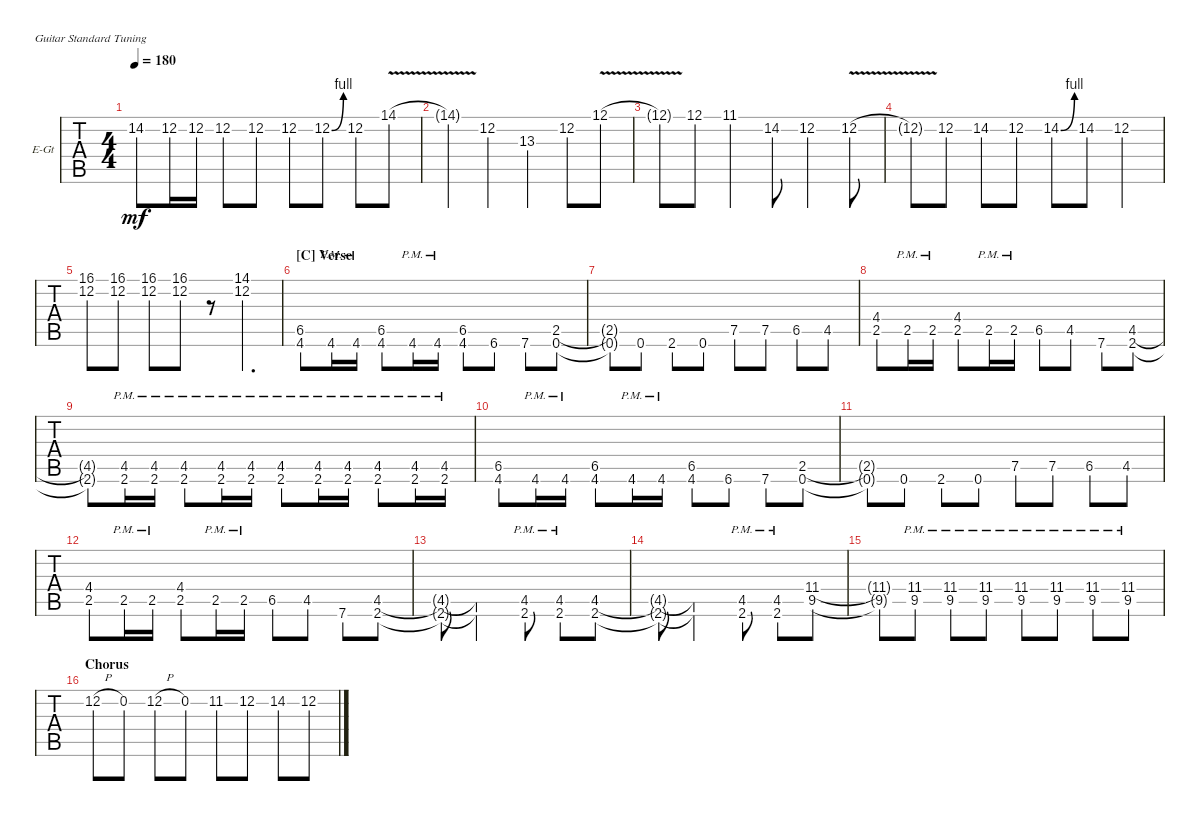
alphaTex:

\defaultSystemsLayout 4
\bracketExtendMode groupsimilarinstruments
\firstSystemTrackNameOrientation horizontal
\otherSystemsTrackNameOrientation horizontal
\track ("Matthew" "E-Gt") {instrument distortionguitar}
\staff {tabs}
\tuning (E4 B3 G3 D3 A2 E2)
\ts (4 4)
\tempo 180
\clef g2
\ks c
14.2{t}.8{dy mf} 12.2.16 12.2.16 12.2.8 12.2.8 12.2.8 12.2{be (bend 0 0 15 4)}.8 12.2.8 14.1{v}.8 |
14.1{v t}.4 12.2.4 13.3.4 12.2.8 12.1{v}.8 |
12.1{v t}.8 12.1.8 11.1.4 14.2.8 12.2.4 12.2{v}.8 |
12.2{v t}.8 12.2.8 14.2.8 12.2.8 14.2{be (bend 0 0 15 4)}.8 14.2.8 12.2.4 |
(16.1 12.2).8 (16.1 12.2).8 (16.1 12.2).8 (16.1 12.2).8 r.8 (12.2 14.1).4{d} |
\section ("C" "Verse")
(4.6 6.5).8 4.6{pm}.16 4.6{pm}.16 (4.6 6.5).8 4.6{pm}.16 4.6{pm}.16 (4.6 6.5).8 6.6.8 7.6.8 (0.6 2.5).8 |
(0.6{t} 2.5{t}).8 0.6.8 2.6.8 0.6.8 7.5.8 7.5.8 6.5.8 4.5.8 |
(2.5 4.4).8 2.5{pm}.16 2.5{pm}.16 (2.5 4.4).8 2.5{pm}.16 2.5{pm}.16 6.5.8 4.5.8 7.6.8 (2.6 4.5).8 |
(2.6{t} 4.5{t}).8 (2.6{pm} 4.5{pm}).16 (2.6{pm} 4.5{pm}).16 (2.6{pm} 4.5{pm}).8 (2.6{pm} 4.5{pm}).16 (2.6{pm} 4.5{pm}).16 (2.6{pm} 4.5{pm}).8 (2.6{pm} 4.5{pm}).16 (2.6{pm} 4.5{pm}).16 (2.6{pm} 4.5{pm}).8 (2.6{pm} 4.5{pm}).16 (4.5{pm} 2.6{pm}).16 |
(4.6 6.5).8 4.6{pm}.16 4.6{pm}.16 (4.6 6.5).8 4.6{pm}.16 4.6{pm}.16 (4.6 6.5).8 6.6.8 7.6.8 (0.6 2.5).8 |
(0.6{t} 2.5{t}).8 0.6.8 2.6.8 0.6.8 7.5.8 7.5.8 6.5.8 4.5.8 |
(2.5 4.4).8 2.5{pm}.16 2.5{pm}.16 (2.5 4.4).8 2.5{pm}.16 2.5{pm}.16 6.5.8 4.5.8 7.6.8 (2.6 4.5).8 |
(2.6{t} 4.5{t}).8 (2.6{t} 4.5{t}).2 (2.6{pm} 4.5{pm}).8 (2.6{pm} 4.5{pm}).8 (4.5 2.6).8 |
(2.6{t} 4.5{t}).8 (2.6{t} 4.5{t}).2 (2.6{pm} 4.5{pm}).8 (2.6{pm} 4.5{pm}).8 (9.5 11.4).8 |
(11.4{t} 9.5{t}).8 (9.5{pm} 11.4{pm}).8 (9.5{pm} 11.4{pm}).8 (9.5{pm} 11.4{pm}).8 (9.5{pm} 11.4{pm}).8 (9.5{pm} 11.4{pm}).8 (9.5{pm} 11.4{pm}).8 (9.5{pm} 11.4{pm}).8 |
\section ("" "Chorus")
12.2{h}.8 0.2.8 12.2{h}.8 0.2.8 11.2.8 12.2.8 14.2.8 12.2.8
